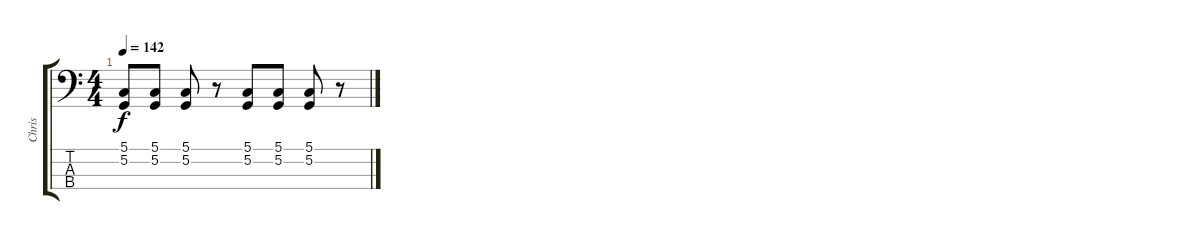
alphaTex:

\track ("Chris" "Chris") {instrument melodictom}
\staff {score tabs}
\tuning (G2 D2 A1 E1) {hide}
\ts (4 4)
\tempo 142
\clef f4
\ks c
(5.1 5.2).8{dy f} (5.1 5.2).8 (5.1 5.2).8 r.8 (5.1 5.2).8 (5.1 5.2).8 (5.1 5.2).8 r.8
